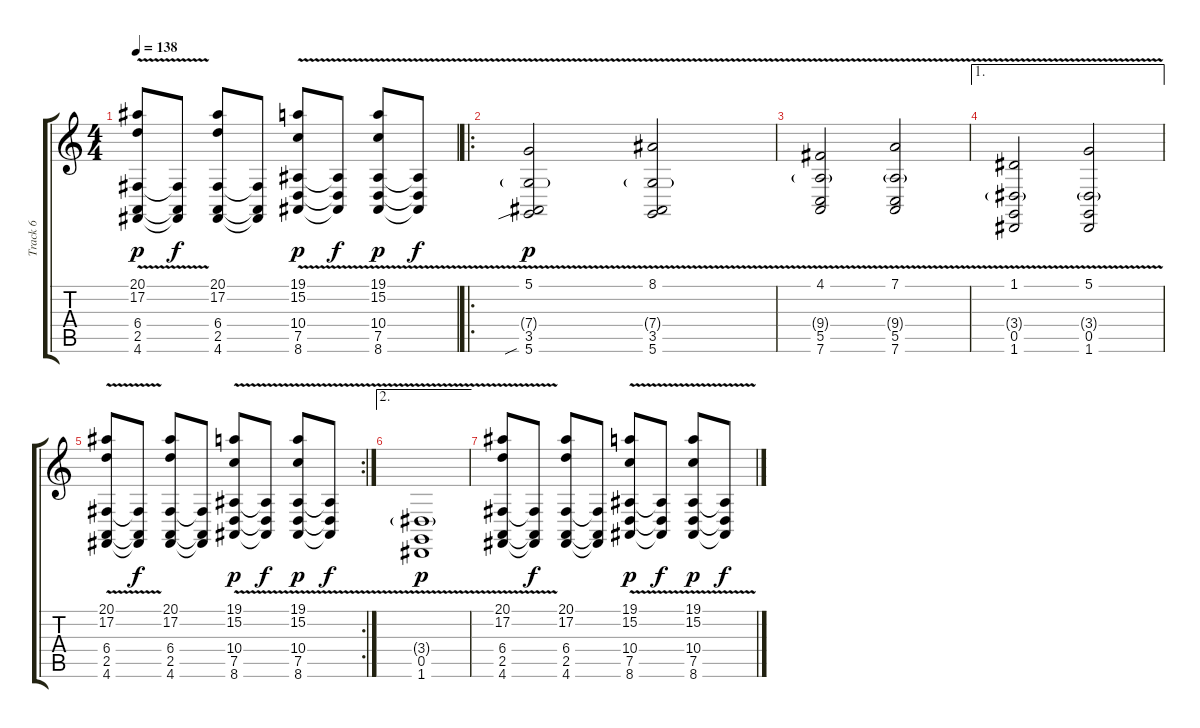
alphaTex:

\track ("Track 6" "Track 6") {instrument tremolostrings}
\staff {score tabs}
\tuning (D4 A3 F3 C3 G2 D2) {hide}
\ts (4 4)
\tempo 138
\clef g2
\ks c
(20.1 17.2 6.4 2.5{v} 4.6).8{dy p} (6.4{t} 2.5{t} 4.6{t}).8{dy f} (20.1 17.2 6.4 2.5 4.6).8 (6.4{t} 2.5{t} 4.6{t}).8 (19.1 15.2 10.4 7.5{v} 8.6).8{dy p} (10.4{t} 7.5{v t} 8.6{t}).8{dy f} (19.1 15.2 10.4 7.5{v} 8.6).8{dy p} (10.4{t} 7.5{v t} 8.6{t}).8{dy f} |
\ro
(5.1 7.4{g} 3.5 5.6{v sib}).2{dy p} (8.1 7.4{g} 3.5 5.6{v}).2 |
(4.1 9.4{g} 5.5 7.6{v}).2 (7.1 9.4{g} 5.5 7.6{v}).2 |
\ae 1
(1.1 3.4{g} 0.5 1.6{v}).2 (5.1 3.4{g} 0.5 1.6{v}).2 |
\rc 2
(20.1 17.2 6.4 2.5{v} 4.6).8 (6.4{t} 2.5{t} 4.6{t}).8{dy f} (20.1 17.2 6.4 2.5 4.6).8 (6.4{t} 2.5{t} 4.6{t}).8 (19.1 15.2 10.4 7.5{v} 8.6).8{dy p} (10.4{t} 7.5{v t} 8.6{t}).8{dy f} (19.1 15.2 10.4 7.5{v} 8.6).8{dy p} (10.4{t} 7.5{v t} 8.6{t}).8{dy f} |
\ae 2
(3.4{g} 0.5 1.6{v}).1{dy p} |
(20.1 17.2 6.4 2.5{v} 4.6).8 (6.4{t} 2.5{t} 4.6{t}).8{dy f} (20.1 17.2 6.4 2.5 4.6).8 (6.4{t} 2.5{t} 4.6{t}).8 (19.1 15.2 10.4 7.5{v} 8.6).8{dy p} (10.4{t} 7.5{v t} 8.6{t}).8{dy f} (19.1 15.2 10.4 7.5{v} 8.6).8{dy p} (10.4{t} 7.5{v t} 8.6{t}).8{dy f}
